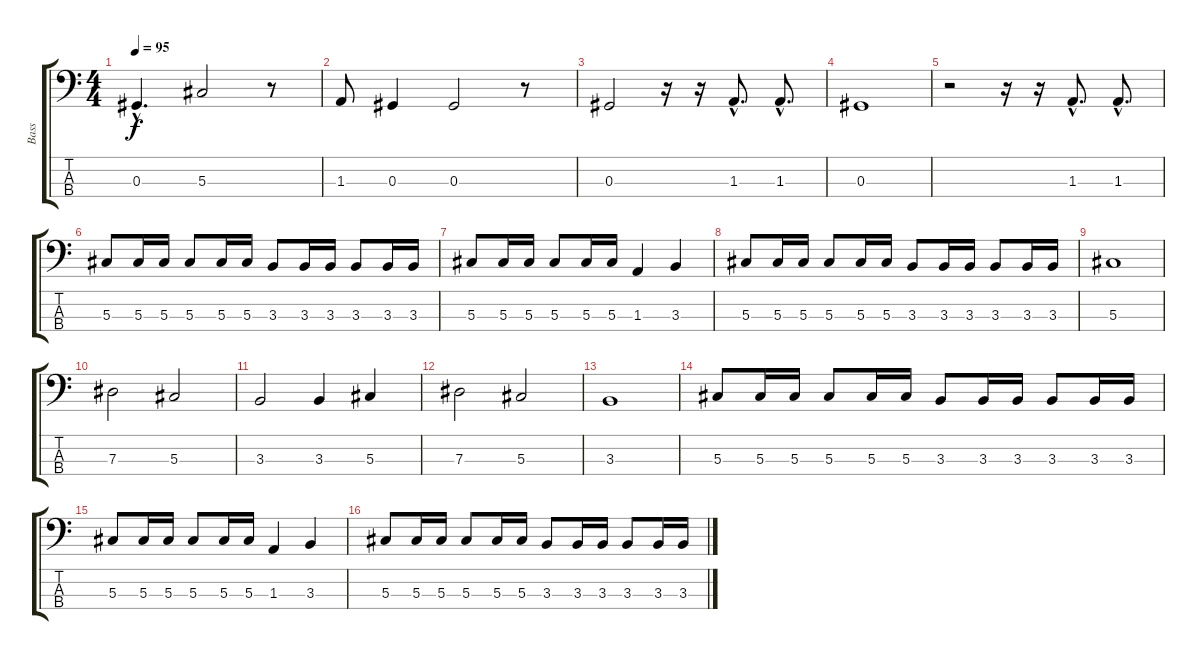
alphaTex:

\track ("Bass" "Bass") {instrument electricbasspick}
\staff {score tabs}
\tuning (Gb2 Db2 Ab1 Eb1) {hide}
\ts (4 4)
\tempo 95
\clef f4
\ks c
0.3{hac}.4{d dy f} 5.3.2 r.8 |
1.3.8 0.3.4 0.3.2 r.8 |
0.3.2 r.16 r.16 1.3{hac}.8{d} 1.3{hac}.8{d} |
0.3.1 |
r.2 r.16 r.16 1.3{hac}.8{d} 1.3{hac}.8{d} |
5.3.8 5.3.16 5.3.16 5.3.8 5.3.16 5.3.16 3.3.8 3.3.16 3.3.16 3.3.8 3.3.16 3.3.16 |
5.3.8 5.3.16 5.3.16 5.3.8 5.3.16 5.3.16 1.3.4 3.3.4 |
5.3.8 5.3.16 5.3.16 5.3.8 5.3.16 5.3.16 3.3.8 3.3.16 3.3.16 3.3.8 3.3.16 3.3.16 |
5.3.1 |
7.3.2 5.3.2 |
3.3.2 3.3.4 5.3.4 |
7.3.2 5.3.2 |
3.3.1 |
5.3.8 5.3.16 5.3.16 5.3.8 5.3.16 5.3.16 3.3.8 3.3.16 3.3.16 3.3.8 3.3.16 3.3.16 |
5.3.8 5.3.16 5.3.16 5.3.8 5.3.16 5.3.16 1.3.4 3.3.4 |
5.3.8 5.3.16 5.3.16 5.3.8 5.3.16 5.3.16 3.3.8 3.3.16 3.3.16 3.3.8 3.3.16 3.3.16
